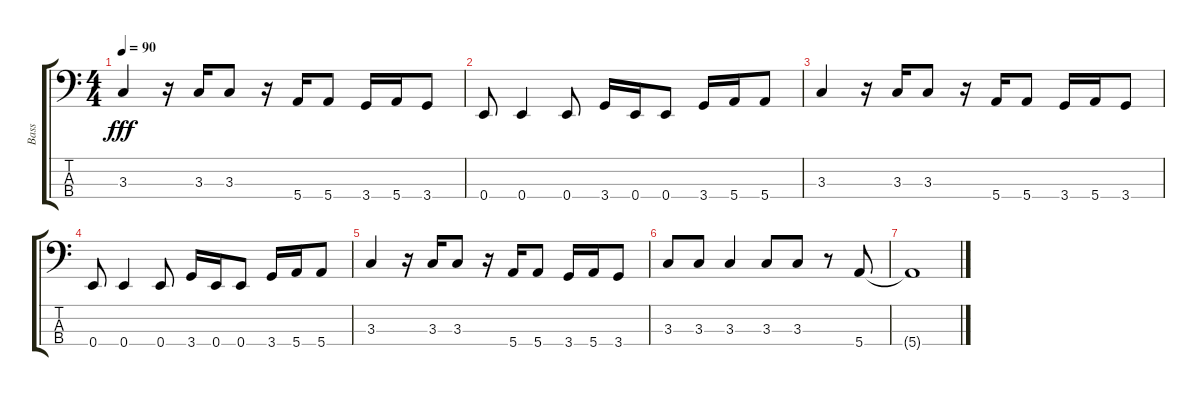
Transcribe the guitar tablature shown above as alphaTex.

\track ("Bass" "Bass") {instrument electricbasspick}
\staff {score tabs}
\tuning (G2 D2 A1 E1) {hide}
\ts (4 4)
\tempo 90
\clef f4
\ks c
3.3.4{dy fff} r.16 3.3.16 3.3.8 r.16 5.4.16 5.4.8 3.4.16 5.4.16 3.4.8 |
0.4.8 0.4.4 0.4.8 3.4.16 0.4.16 0.4.8 3.4.16 5.4.16 5.4.8 |
3.3.4 r.16 3.3.16 3.3.8 r.16 5.4.16 5.4.8 3.4.16 5.4.16 3.4.8 |
0.4.8 0.4.4 0.4.8 3.4.16 0.4.16 0.4.8 3.4.16 5.4.16 5.4.8 |
3.3.4 r.16 3.3.16 3.3.8 r.16 5.4.16 5.4.8 3.4.16 5.4.16 3.4.8 |
3.3.8 3.3.8 3.3.4 3.3.8 3.3.8 r.8 5.4.8 |
5.4{t}.1
